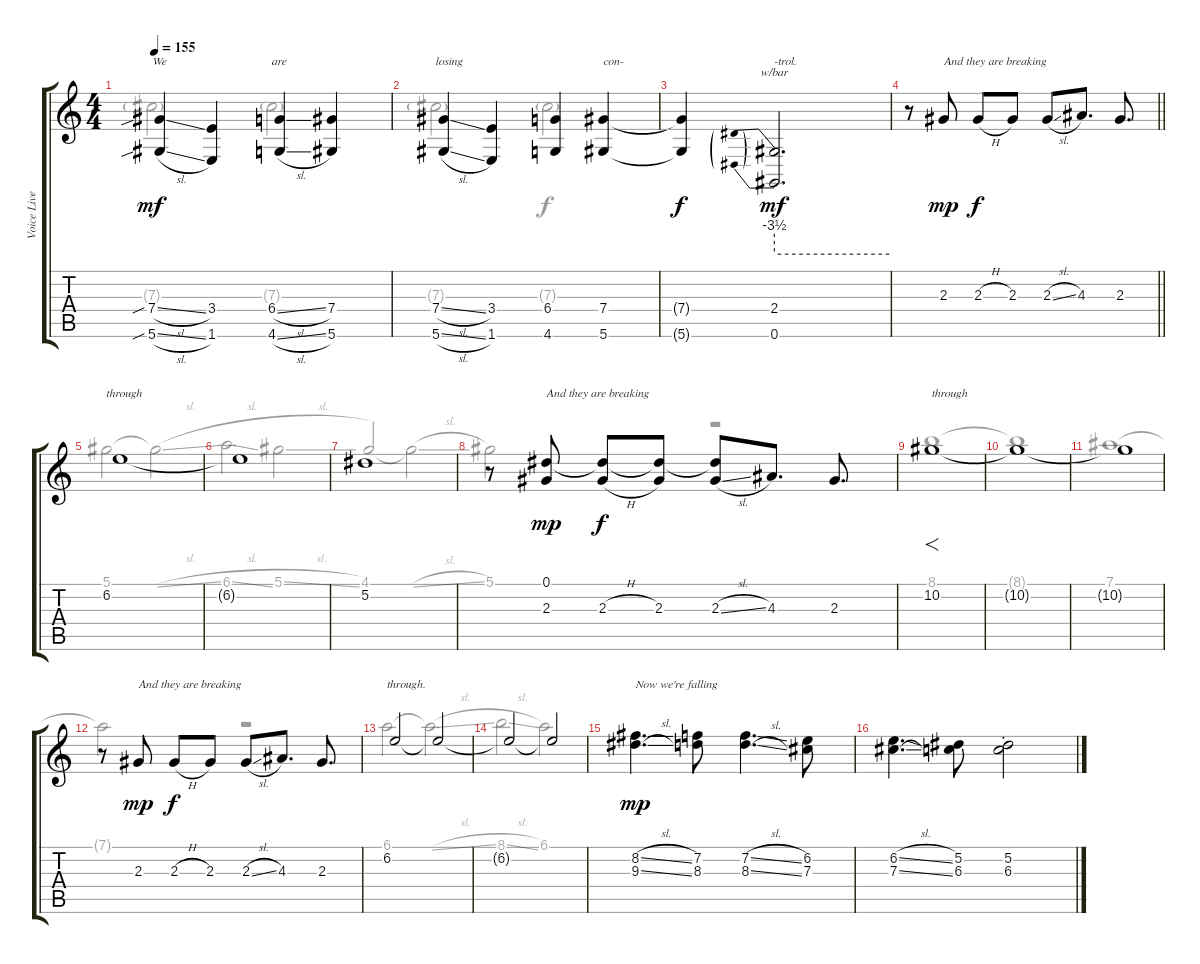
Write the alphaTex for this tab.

\track ("Voice Live (-1/2 step version) ??" "Voice Live") {instrument acousticguitarsteel}
\staff {score tabs}
\tuning (Eb4 Bb3 Gb3 Db3 Ab2 Eb2) {hide}
\voice
\ts (4 4)
\tempo 155
\clef g2
\ks c
(7.4{sib sl} 5.6{sib sl}).4{txt "We" dy mf} (3.4 1.6).4 (6.4{sl} 4.6{sl}).4{txt "are"} (7.4 5.6).4 |
(7.4{sl} 5.6{sl}).4{txt "losing"} (3.4 1.6).4 (6.4 4.6).4 (7.4 5.6).4{txt "con-"} |
(7.4{t} 5.6{t}).4{dy f} (2.4 0.6).2{d tbe (predive default 0 -14 60 -14) txt "-trol." dy mf} |
\barLineRight lightlight
r.8 2.3.8{txt "And they are breaking" dy mp} 2.3{h}.8{dy f} 2.3.8 2.3{sl}.8 4.3.8{d} 2.3.8{d} |
\section ("" "")
6.2.1{txt "through"} |
6.2{t}.1 |
5.2.1 |
r.8 (0.1 2.3).8{txt "And they are breaking" dy mp} (0.1{t} 2.3{h}).8{dy f} (0.1{t} 2.3).8 (0.1{t} 2.3{sl}).8 4.3.8{d} 2.3.8{d} |
10.2.1{f txt "through"} |
10.2{t}.1 |
10.2{t}.1 |
r.8 2.3.8{txt "And they are breaking" dy mp} 2.3{h}.8{dy f} 2.3.8 2.3{sl}.8 4.3.8{d} 2.3.8{d} |
6.2.2{txt "through."} 6.2{t}.2 |
6.2{t}.2 6.2{t}.2 |
(8.2{sl} 9.3{sl}).4{d txt "Now we're falling" dy mp} (7.2 8.3).8 (7.2{sl} 8.3{sl}).4{d} (6.2 7.3).8 |
(6.2{sl} 7.3{sl}).4{d} (5.2 6.3).8 (5.2{st} 6.3{st}).2
\voice
\clef g2
\ottava regular
\simile none
\ks c
7.3{g}.2{dy mf} 7.3{g}.2 |
7.3{g}.2 7.3{g}.2{dy f} |
|
\barLineRight lightlight
|
5.1.2 5.1{sl t}.2 |
6.1{sl}.2 5.1{sl}.2 |
4.1.2{beam Up} 4.1{sl t}.2 |
5.1.2 r.2 |
8.1.1 |
8.1{t}.1 |
7.1.1 |
7.1{t}.2 r.2 |
6.1.2 6.1{sl t}.2 |
8.1{sl}.2 6.1.2 |
|
